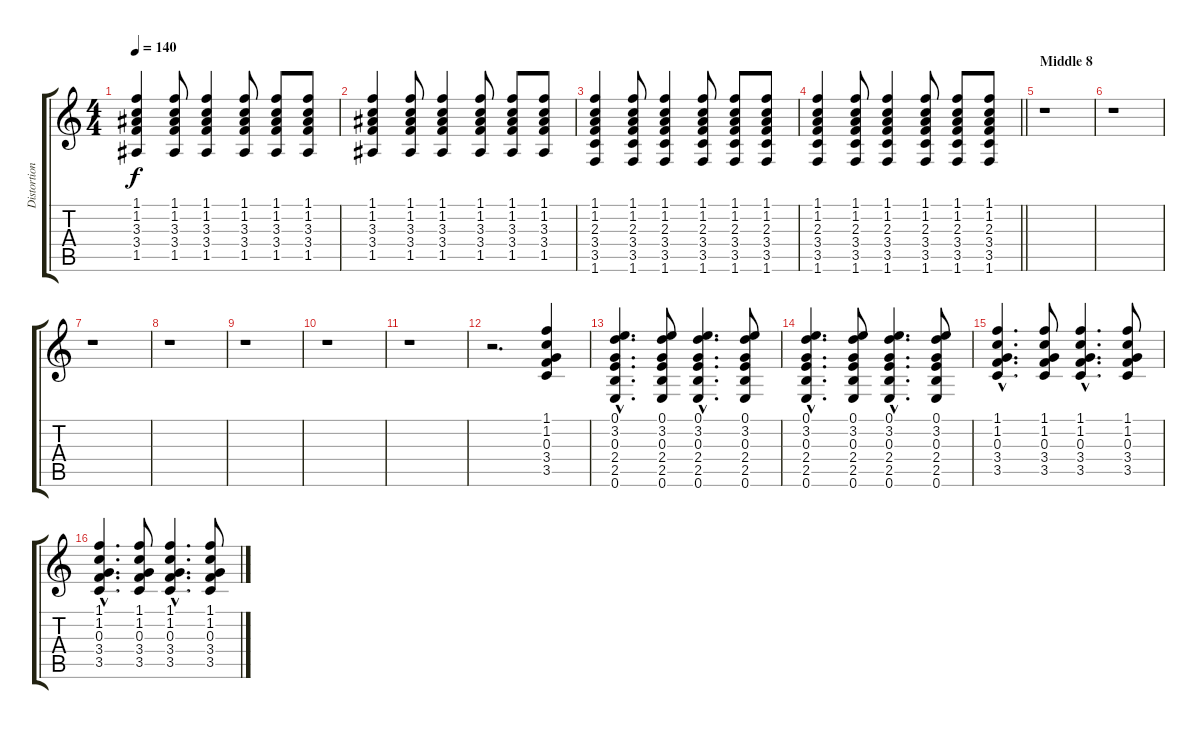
\track ("Distortion Guitar 1" "Distortion") {instrument distortionguitar}
\staff {score tabs}
\tuning (E4 B3 G3 D3 A2 E2) {hide}
\ts (4 4)
\tempo 140
\clef g2
\ks c
(1.1 1.2 3.3 3.4 1.5).4{dy f} (1.1 1.2 3.3 3.4 1.5).8 (1.1 1.2 3.3 3.4 1.5).4 (1.1 1.2 3.3 3.4 1.5).8 (1.1 1.2 3.3 3.4 1.5).8 (1.1 1.2 3.3 3.4 1.5).8 |
(1.1 1.2 3.3 3.4 1.5).4 (1.1 1.2 3.3 3.4 1.5).8 (1.1 1.2 3.3 3.4 1.5).4 (1.1 1.2 3.3 3.4 1.5).8 (1.1 1.2 3.3 3.4 1.5).8 (1.1 1.2 3.3 3.4 1.5).8 |
(1.1 1.2 2.3 3.4 3.5 1.6).4 (1.1 1.2 2.3 3.4 3.5 1.6).8 (1.1 1.2 2.3 3.4 3.5 1.6).4 (1.1 1.2 2.3 3.4 3.5 1.6).8 (1.1 1.2 2.3 3.4 3.5 1.6).8 (1.1 1.2 2.3 3.4 3.5 1.6).8 |
\barLineRight lightlight
(1.1 1.2 2.3 3.4 3.5 1.6).4 (1.1 1.2 2.3 3.4 3.5 1.6).8 (1.1 1.2 2.3 3.4 3.5 1.6).4 (1.1 1.2 2.3 3.4 3.5 1.6).8 (1.1 1.2 2.3 3.4 3.5 1.6).8 (1.1 1.2 2.3 3.4 3.5 1.6).8 |
\section ("" "Middle 8")
r.1 |
r.1 |
r.1 |
r.1 |
r.1 |
r.1 |
r.1 |
r.2{d} (1.1 1.2 0.3 3.4 3.5).4 |
(0.1{hac} 3.2{hac} 0.3{hac} 2.4{hac} 2.5{hac} 0.6{hac}).4{d} (0.1 3.2 0.3 2.4 2.5 0.6).8 (0.1{hac} 3.2{hac} 0.3{hac} 2.4{hac} 2.5{hac} 0.6{hac}).4{d} (0.1 3.2 0.3 2.4 2.5 0.6).8 |
(0.1{hac} 3.2{hac} 0.3{hac} 2.4{hac} 2.5{hac} 0.6{hac}).4{d} (0.1 3.2 0.3 2.4 2.5 0.6).8 (0.1{hac} 3.2{hac} 0.3{hac} 2.4{hac} 2.5{hac} 0.6{hac}).4{d} (0.1 3.2 0.3 2.4 2.5 0.6).8 |
(1.1{hac} 1.2{hac} 0.3{hac} 3.4{hac} 3.5{hac}).4{d} (1.1 1.2 0.3 3.4 3.5).8 (1.1{hac} 1.2{hac} 0.3{hac} 3.4{hac} 3.5{hac}).4{d} (1.1 1.2 0.3 3.4 3.5).8 |
(1.1{hac} 1.2{hac} 0.3{hac} 3.4{hac} 3.5{hac}).4{d} (1.1 1.2 0.3 3.4 3.5).8 (1.1{hac} 1.2{hac} 0.3{hac} 3.4{hac} 3.5{hac}).4{d} (1.1 1.2 0.3 3.4 3.5).8
